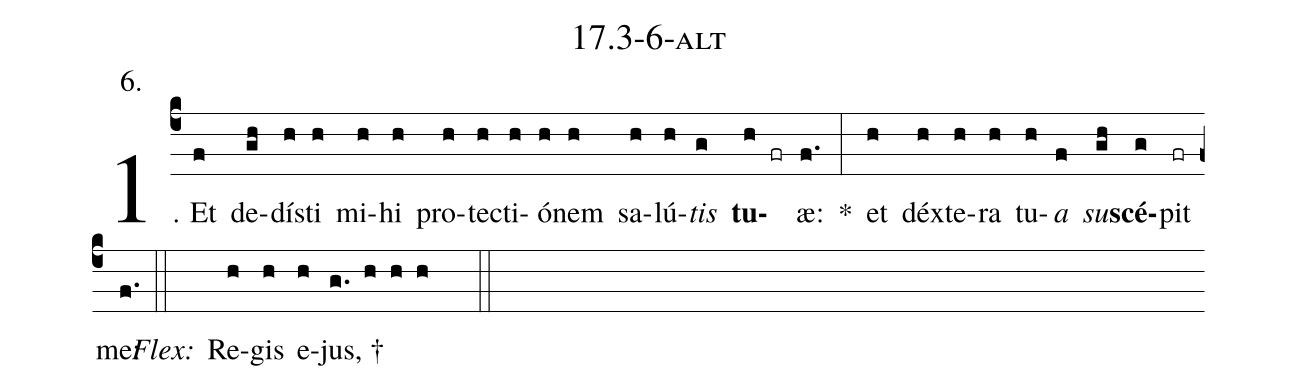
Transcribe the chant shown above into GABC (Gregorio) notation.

name: 17.3-6-alt;
annotation: 6.;
%%
(c4)1. Et(f) de(gh)dís(h)ti(h) mi(h)hi(h) pro(h)tec(h)ti(h)ó(h)nem(h) sa(h)lú(h)<i>tis</i>(g) <b>tu</b>(h fr)æ:(f.) *(:) et(h) déx(h)te(h)ra(h) tu(h)<i>a</i>(f) <i>su</i>(gh)<b>scé</b>(g)pit(fr) me:(f.) (::)
<i>Flex:</i>()  Re(h)gis(h) e(h)jus, †(g. h h h  ::)

%E(h) u(h) o(f) u(gh) a(g) e.(f.) (::)
